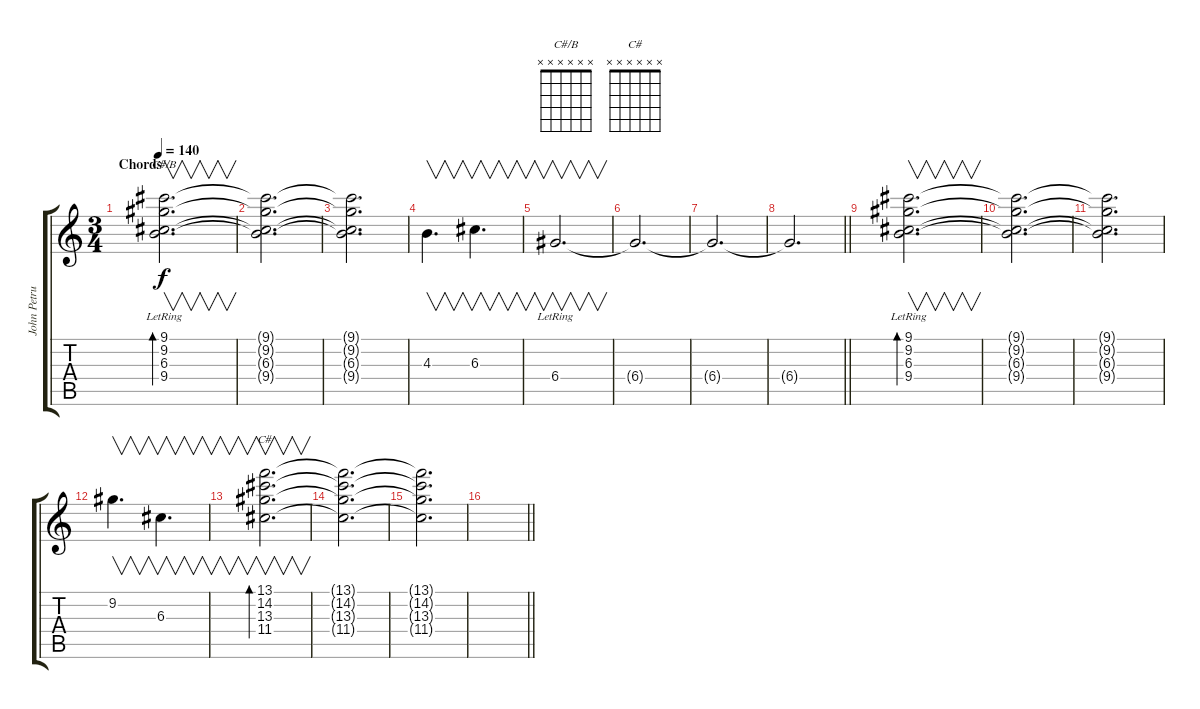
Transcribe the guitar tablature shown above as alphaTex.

\track ("John Petrucci  II" "John Petru") {instrument electricguitarjazz}
\staff {score tabs}
\tuning (E4 B3 G3 D3 A2 E2) {hide}
\chord ("C#/B" x x x x x x)
\chord ("C#" x x x x x x)
\ts (3 4)
\section ("" "Chords")
\tempo 140
\clef g2
\ks c
(9.1{lr} 9.2{lr} 6.3{lr} 9.4).2{v d bd 240 ch "C#/B" dy f} |
(9.1{t} 9.2{t} 6.3{t} 9.4{t}).2{d} |
(9.1{t} 9.2{t} 6.3{t} 9.4{t}).2{d} |
4.3.4{v d} 6.3.4{v d} |
6.4{lr}.2{v d} |
6.4{t}.2{d} |
6.4{t}.2{d} |
\barLineRight lightlight
6.4{t}.2{d} |
(9.1{lr} 9.2{lr} 6.3 9.4).2{v d bd 480} |
(9.1{t} 9.2{t} 6.3{t} 9.4{t}).2{d} |
(9.1{t} 9.2{t} 6.3{t} 9.4{t}).2{d} |
9.2.4{v d} 6.3.4{v d} |
(13.1 14.2 13.3 11.4).2{v d bd 240 ch "C#"} |
(13.1{t} 14.2{t} 13.3{t} 11.4{t}).2{d} |
(13.1{t} 14.2{t} 13.3{t} 11.4{t}).2{d} |
\barLineRight lightlight
